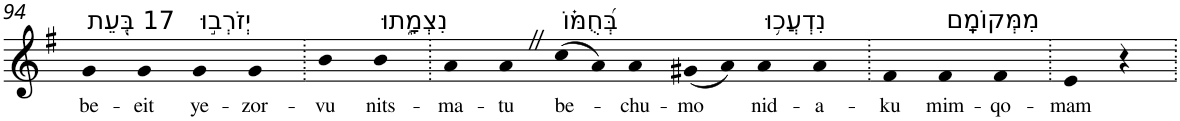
**kern	**text
*part1	*part1
*staff1	*staff1
*I"Piano	*
*I'Pno	*
!!LO:PB:g=z
*clefG2	*
*k[f#]	*
*G:	*
=94	=94
!LO:TX:a:t=17 בְּ֭עֵת	!
!	!LO:LY:b
4g	be-
!	!LO:LY:b
4g	-eit
!LO:TX:a:t=יְזֹרְב֣וּ	!
!	!LO:LY:b
4g	ye-
!	!LO:LY:b
4g	-zor-
=95.	=95.
!	!LO:LY:b
4b	-vu
!LO:TX:a:t=נִצְמָ֑תוּ	!
!	!LO:LY:b
4b	nits-
=96.	=96.
!	!LO:LY:b
4a	-ma-
!	!LO:LY:b
4aZ	-tu
!LO:TX:a:t=בְּ֝חֻמּ֗וֹ	!
!	!LO:LY:b
(8cc	be-
8a)	.
!	!LO:LY:b
4a	-chu-
!	!LO:LY:b
(8g#X	-mo
8a)	.
!LO:TX:a:t=נִדְעֲכ֥וּ	!
!	!LO:LY:b
4a	nid-
!	!LO:LY:b
4a	-a-
=97.	=97.
!	!LO:LY:b
4f#	-ku
!LO:TX:a:t=מִמְּקוֹמָֽם	!
!	!LO:LY:b
4f#	mim-
!	!LO:LY:b
4f#	-qo-
=98.	=98.
!	!LO:LY:b
4e	-mam
4r	.
=.	=.
*-	*-
